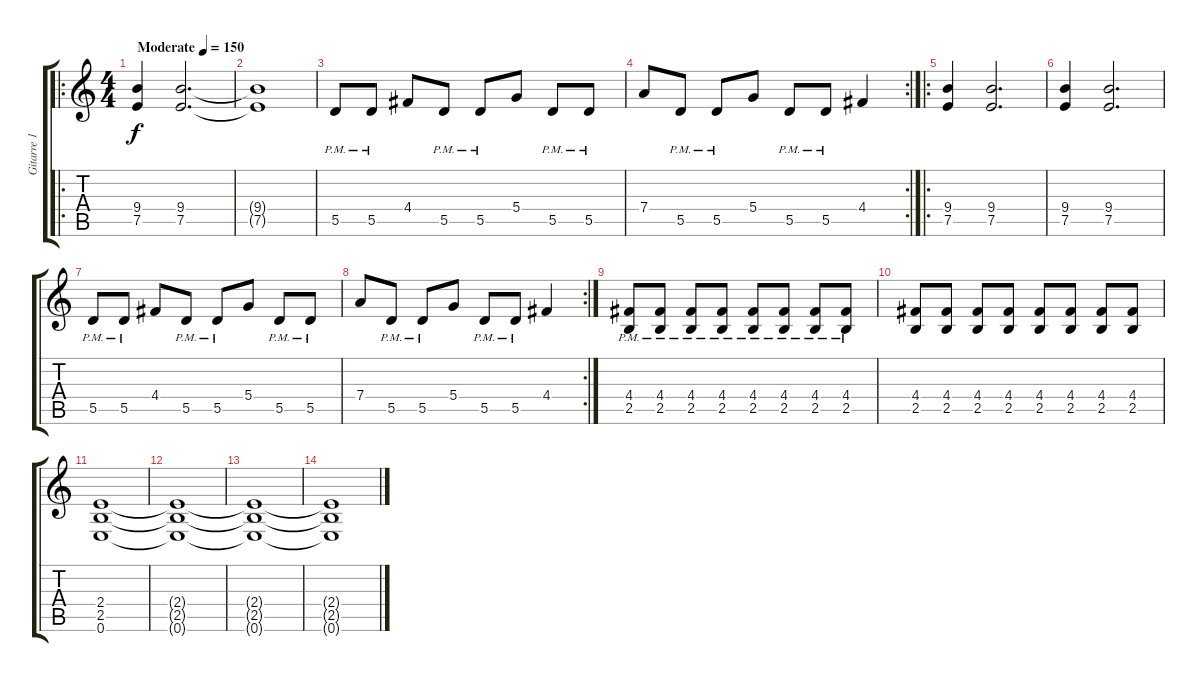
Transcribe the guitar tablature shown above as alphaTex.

\track ("Gitarre 1" "Gitarre 1") {instrument distortionguitar}
\staff {score tabs}
\tuning (E4 B3 G3 D3 A2 E2) {hide}
\ro
\ts (4 4)
\tempo (150 "Moderate")
\clef g2
\ks c
(9.4 7.5).4{dy f instrument distortionguitar} (9.4 7.5).2{d} |
(9.4{t} 7.5{t}).1 |
5.5{pm}.8 5.5{pm}.8 4.4.8 5.5{pm}.8 5.5{pm}.8 5.4.8 5.5{pm}.8 5.5{pm}.8 |
\rc 2
7.4.8 5.5{pm}.8 5.5{pm}.8 5.4.8 5.5{pm}.8 5.5{pm}.8 4.4.4 |
\ro
(9.4 7.5).4 (9.4 7.5).2{d} |
(9.4 7.5).4 (9.4 7.5).2{d} |
5.5{pm}.8 5.5{pm}.8 4.4.8 5.5{pm}.8 5.5{pm}.8 5.4.8 5.5{pm}.8 5.5{pm}.8 |
\rc 2
7.4.8 5.5{pm}.8 5.5{pm}.8 5.4.8 5.5{pm}.8 5.5{pm}.8 4.4.4 |
(4.4{pm} 2.5{pm}).8 (4.4{pm} 2.5{pm}).8 (4.4{pm} 2.5{pm}).8 (4.4{pm} 2.5{pm}).8 (4.4{pm} 2.5{pm}).8 (4.4{pm} 2.5{pm}).8 (4.4{pm} 2.5{pm}).8 (4.4{pm} 2.5{pm}).8 |
(4.4 2.5).8 (4.4 2.5).8 (4.4 2.5).8 (4.4 2.5).8 (4.4 2.5).8 (4.4 2.5).8 (4.4 2.5).8 (4.4 2.5).8 |
(2.4 2.5 0.6).1 |
(2.4{t} 2.5{t} 0.6{t}).1 |
(2.4{t} 2.5{t} 0.6{t}).1 |
(2.4{t} 2.5{t} 0.6{t}).1
